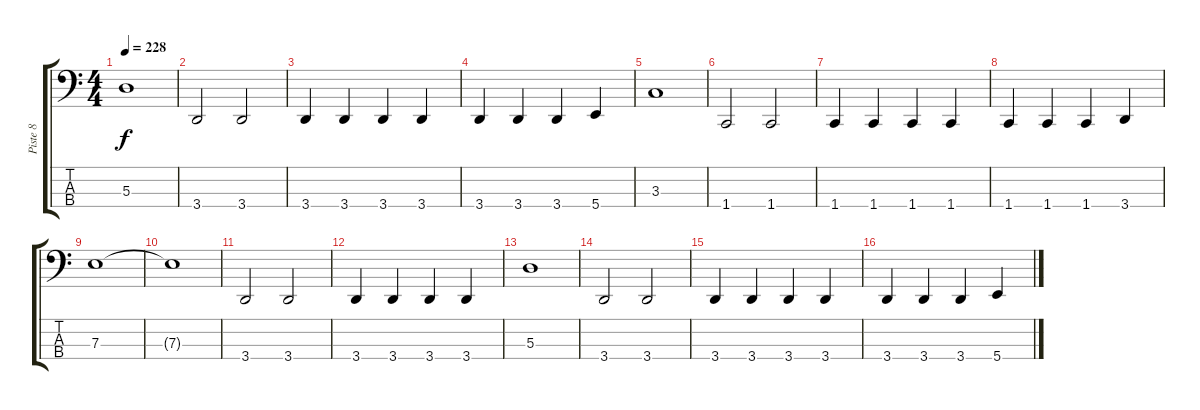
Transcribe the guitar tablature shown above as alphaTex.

\track ("Piste 8" "Piste 8") {instrument electricbassfinger}
\staff {score tabs}
\tuning (G2 D2 A1 B0) {hide}
\ts (4 4)
\tempo 228
\clef f4
\ks c
5.3.1{dy f} |
3.4.2 3.4.2 |
3.4.4 3.4.4 3.4.4 3.4.4 |
3.4.4 3.4.4 3.4.4 5.4.4 |
3.3.1 |
1.4.2 1.4.2 |
1.4.4 1.4.4 1.4.4 1.4.4 |
1.4.4 1.4.4 1.4.4 3.4.4 |
7.3.1 |
7.3{t}.1 |
3.4.2 3.4.2 |
3.4.4 3.4.4 3.4.4 3.4.4 |
5.3.1 |
3.4.2 3.4.2 |
3.4.4 3.4.4 3.4.4 3.4.4 |
3.4.4 3.4.4 3.4.4 5.4.4
